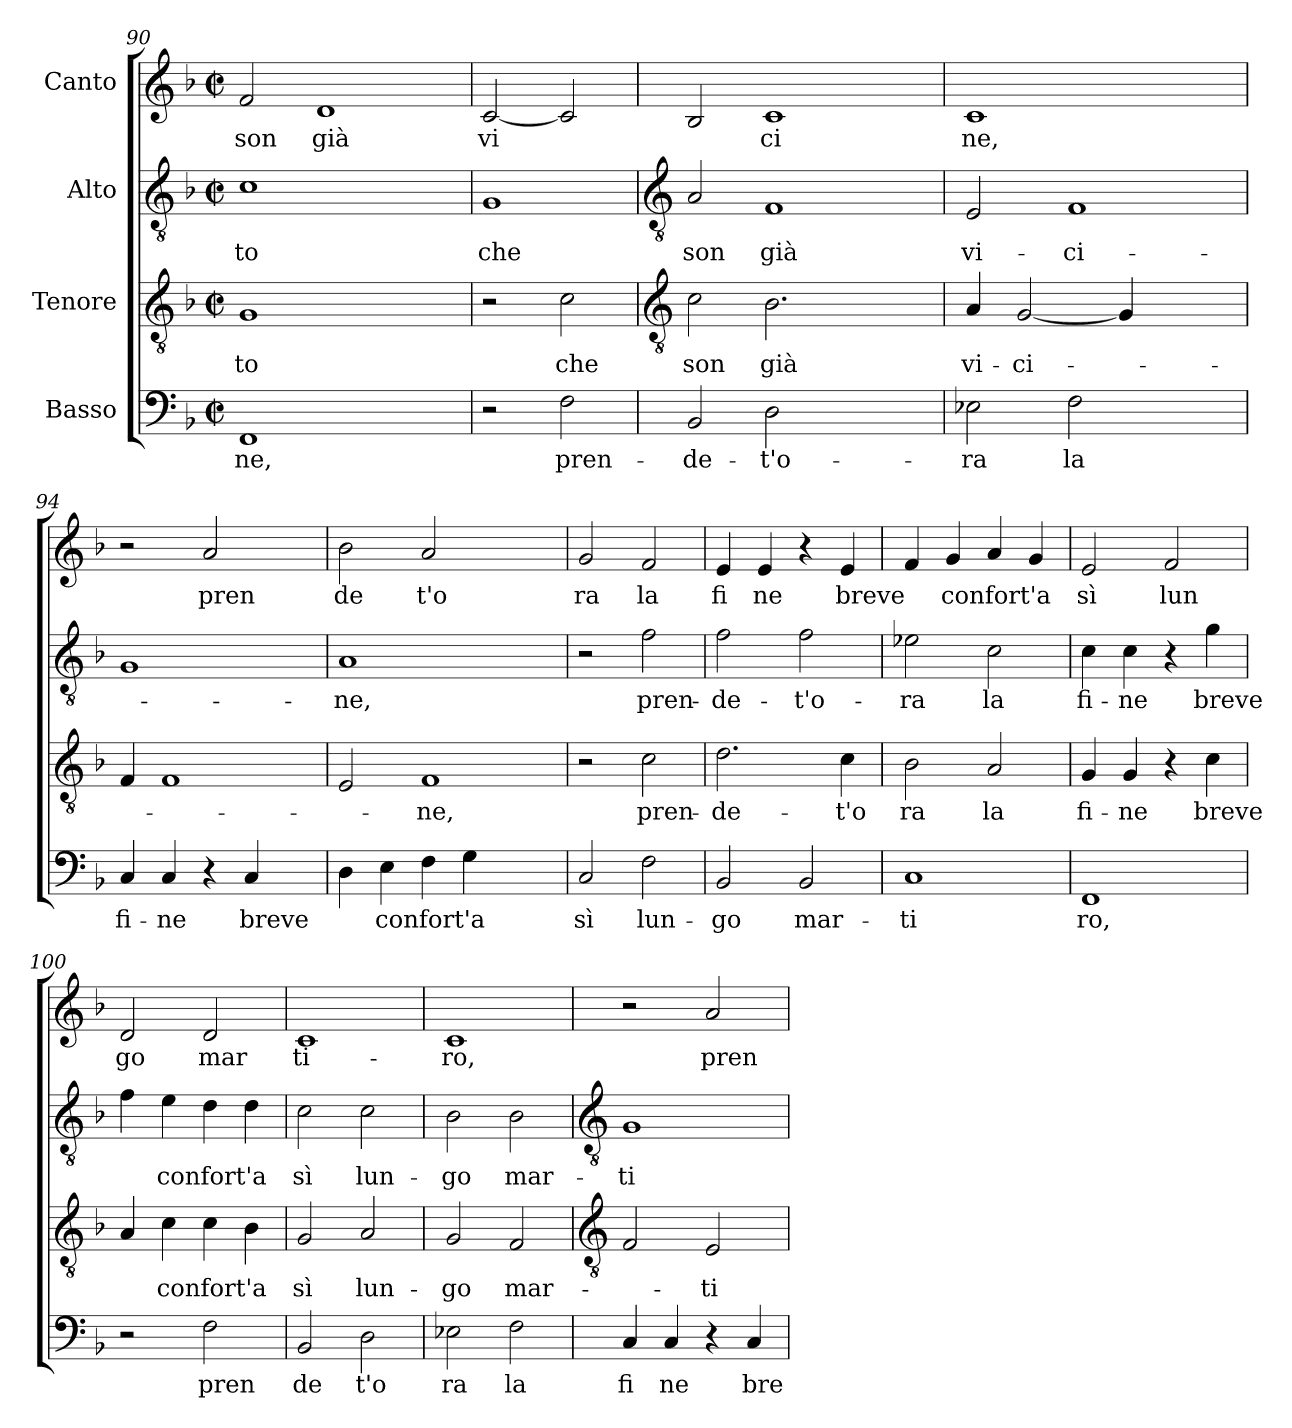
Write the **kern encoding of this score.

**kern	**text	**kern	**text	**kern	**text	**kern	**text
*part4	*part4	*part3	*part3	*part2	*part2	*part1	*part1
*staff4	*staff4	*staff3	*staff3	*staff2	*staff2	*staff1	*staff1
*I"Basso	*	*I"Tenore	*	*I"Alto	*	*I"Canto	*
!!LO:LB:g=z
*clefF4	*	*clefGv2	*	*clefGv2	*	*clefG2	*
*k[b-]	*	*k[b-]	*	*k[b-]	*	*k[b-]	*
*F:	*	*F:	*	*F:	*	*F:	*
*M2/2	*	*M2/2	*	*M2/2	*	*M2/2	*
*met(c|)	*	*met(c|)	*	*met(c|)	*	*met(c|)	*
=90	=90	=90	=90	=90	=90	=90	=90
!	!LO:LY:b	!	!LO:LY:b	!	!LO:LY:b	!	!LO:LY:b
1FF	-ne,	1G	-to	1c	to	2f/	son
!	!	!	!	!	!	!	!LO:LY:b
.	.	.	.	.	.	1d	già
2ryy	.	2ryy	.	2ryy	.	.	.
=91	=91	=91	=91	=91	=91	=91	=91
!	!	!	!	!	!LO:LY:b	!	!LO:LY:b
2r	.	2r	.	1G	che	[2c/	vi
!	!LO:LY:b	!	!LO:LY:b	!	!	!	!
2F\	pren-	2c\	che	.	.	2c/]	.
!!LO:LB:g=z
=92	=92	=92	=92	=92	=92	=92	=92
*	*	*clefGv2	*	*clefGv2	*	*	*
!	!LO:LY:b	!	!LO:LY:b	!	!LO:LY:b	!	!
2BB-/	-de-	2c\	son	2A/	son	2B-/	.
!	!LO:LY:b	!	!LO:LY:b	!	!LO:LY:b	!	!LO:LY:b
2D\	-t'o-	2.B-\	già	1F	già	1c	ci
2ryy	.	.	.	.	.	.	.
.	.	4ryy	.	.	.	.	.
=93	=93	=93	=93	=93	=93	=93	=93
!	!LO:LY:b	!	!LO:LY:b	!	!LO:LY:b	!	!LO:LY:b
2E-X\	-ra	4A/	vi-	2E/	vi-	1c	ne,
!	!	!	!LO:LY:b	!	!	!	!
.	.	[2G/	-ci-	.	.	.	.
!	!LO:LY:b	!	!	!	!LO:LY:b	!	!
2F\	la	.	.	1F	-ci-	.	.
.	.	4G/]	.	.	.	.	.
2ryy	.	2ryy	.	.	.	2ryy	.
=94	=94	=94	=94	=94	=94	=94	=94
!	!LO:LY:b	!	!	!	!	!	!
4C/	fi-	4F/	.	1G	.	2r	.
!	!LO:LY:b	!	!	!	!	!	!
4C/	-ne	1F	.	.	.	.	.
!	!	!	!	!	!	!	!LO:LY:b
4r	.	.	.	.	.	2a/	pren
!	!LO:LY:b	!	!	!	!	!	!
4C/	breve	.	.	.	.	.	.
4ryy	.	.	.	4ryy	.	4ryy	.
=95	=95	=95	=95	=95	=95	=95	=95
!	!	!	!	!	!LO:LY:b	!	!LO:LY:b
4D\	.	2E/	.	1A	-ne,	2b-\	de
!	!LO:LY:b	!	!	!	!	!	!
4E\	confort'a	.	.	.	.	.	.
!	!	!	!LO:LY:b	!	!	!	!LO:LY:b
4F\	.	1F	-ne,	.	.	2a/	t'o
4G\	.	.	.	.	.	.	.
2ryy	.	.	.	2ryy	.	2ryy	.
=96	=96	=96	=96	=96	=96	=96	=96
!	!LO:LY:b	!	!	!	!	!	!LO:LY:b
2C/	sì	2r	.	2r	.	2g/	ra
!	!LO:LY:b	!	!LO:LY:b	!	!LO:LY:b	!	!LO:LY:b
2F\	lun-	2c\	pren-	2f\	pren-	2f/	la
=97	=97	=97	=97	=97	=97	=97	=97
!	!LO:LY:b	!	!LO:LY:b	!	!LO:LY:b	!	!LO:LY:b
2BB-/	-go	2.d\	-de-	2f\	-de-	4e/	fi
!	!	!	!	!	!	!	!LO:LY:b
.	.	.	.	.	.	4e/	ne
!	!LO:LY:b	!	!	!	!LO:LY:b	!	!
2BB-/	mar-	.	.	2f\	-t'o-	4r	.
!	!	!	!LO:LY:b	!	!	!	!LO:LY:b
.	.	4c\	-t'o	.	.	4e/	breve
!!LO:LB:g=z
=98	=98	=98	=98	=98	=98	=98	=98
!	!LO:LY:b	!	!LO:LY:b	!	!LO:LY:b	!	!
1C	-ti	2B-\	ra	2e-X\	-ra	4f/	.
!	!	!	!	!	!	!	!LO:LY:b
.	.	.	.	.	.	4g/	confort'a
!	!	!	!LO:LY:b	!	!LO:LY:b	!	!
.	.	2A/	la	2c\	la	4a/	.
.	.	.	.	.	.	4g/	.
=99	=99	=99	=99	=99	=99	=99	=99
!	!LO:LY:b	!	!LO:LY:b	!	!LO:LY:b	!	!LO:LY:b
1FF	ro,	4G/	fi-	4c\	fi-	2e/	sì
!	!	!	!LO:LY:b	!	!LO:LY:b	!	!
.	.	4G/	-ne	4c\	-ne	.	.
!	!	!	!	!	!	!	!LO:LY:b
.	.	4r	.	4r	.	2f/	lun
!	!	!	!LO:LY:b	!	!LO:LY:b	!	!
.	.	4c\	breve	4g\	breve	.	.
=100	=100	=100	=100	=100	=100	=100	=100
!	!	!	!	!	!	!	!LO:LY:b
2r	.	4A/	.	4f\	.	2d/	go
!	!	!	!LO:LY:b	!	!LO:LY:b	!	!
.	.	4c\	confort'a	4e\	confort'a	.	.
!	!LO:LY:b	!	!	!	!	!	!LO:LY:b
2F\	pren	4c\	.	4d\	.	2d/	mar
.	.	4B-\	.	4d\	.	.	.
!!LO:LB:g=z
=101	=101	=101	=101	=101	=101	=101	=101
!	!LO:LY:b	!	!LO:LY:b	!	!LO:LY:b	!	!LO:LY:b
2BB-/	de	2G/	sì	2c\	sì	1c	ti-
!	!LO:LY:b	!	!LO:LY:b	!	!LO:LY:b	!	!
2D\	t'o	2A/	lun-	2c\	lun-	.	.
=102	=102	=102	=102	=102	=102	=102	=102
!	!LO:LY:b	!	!LO:LY:b	!	!LO:LY:b	!	!LO:LY:b
2E-X\	ra	2G/	-go	2B-\	-go	1c	-ro,
!	!LO:LY:b	!	!LO:LY:b	!	!LO:LY:b	!	!
2F\	la	2F/	mar-	2B-\	mar-	.	.
!!LO:LB:g=z
=103	=103	=103	=103	=103	=103	=103	=103
*	*	*clefGv2	*	*clefGv2	*	*	*
!	!LO:LY:b	!	!	!	!LO:LY:b	!	!
4C/	fi	2F/	.	1G	-ti	2r	.
!	!LO:LY:b	!	!	!	!	!	!
4C/	ne	.	.	.	.	.	.
!	!	!	!LO:LY:b	!	!	!	!LO:LY:b
4r	.	2E/	-ti	.	.	2a/	pren-
!	!LO:LY:b	!	!	!	!	!	!
4C/	bre	.	.	.	.	.	.
=	=	=	=	=	=	=	=
*-	*-	*-	*-	*-	*-	*-	*-
